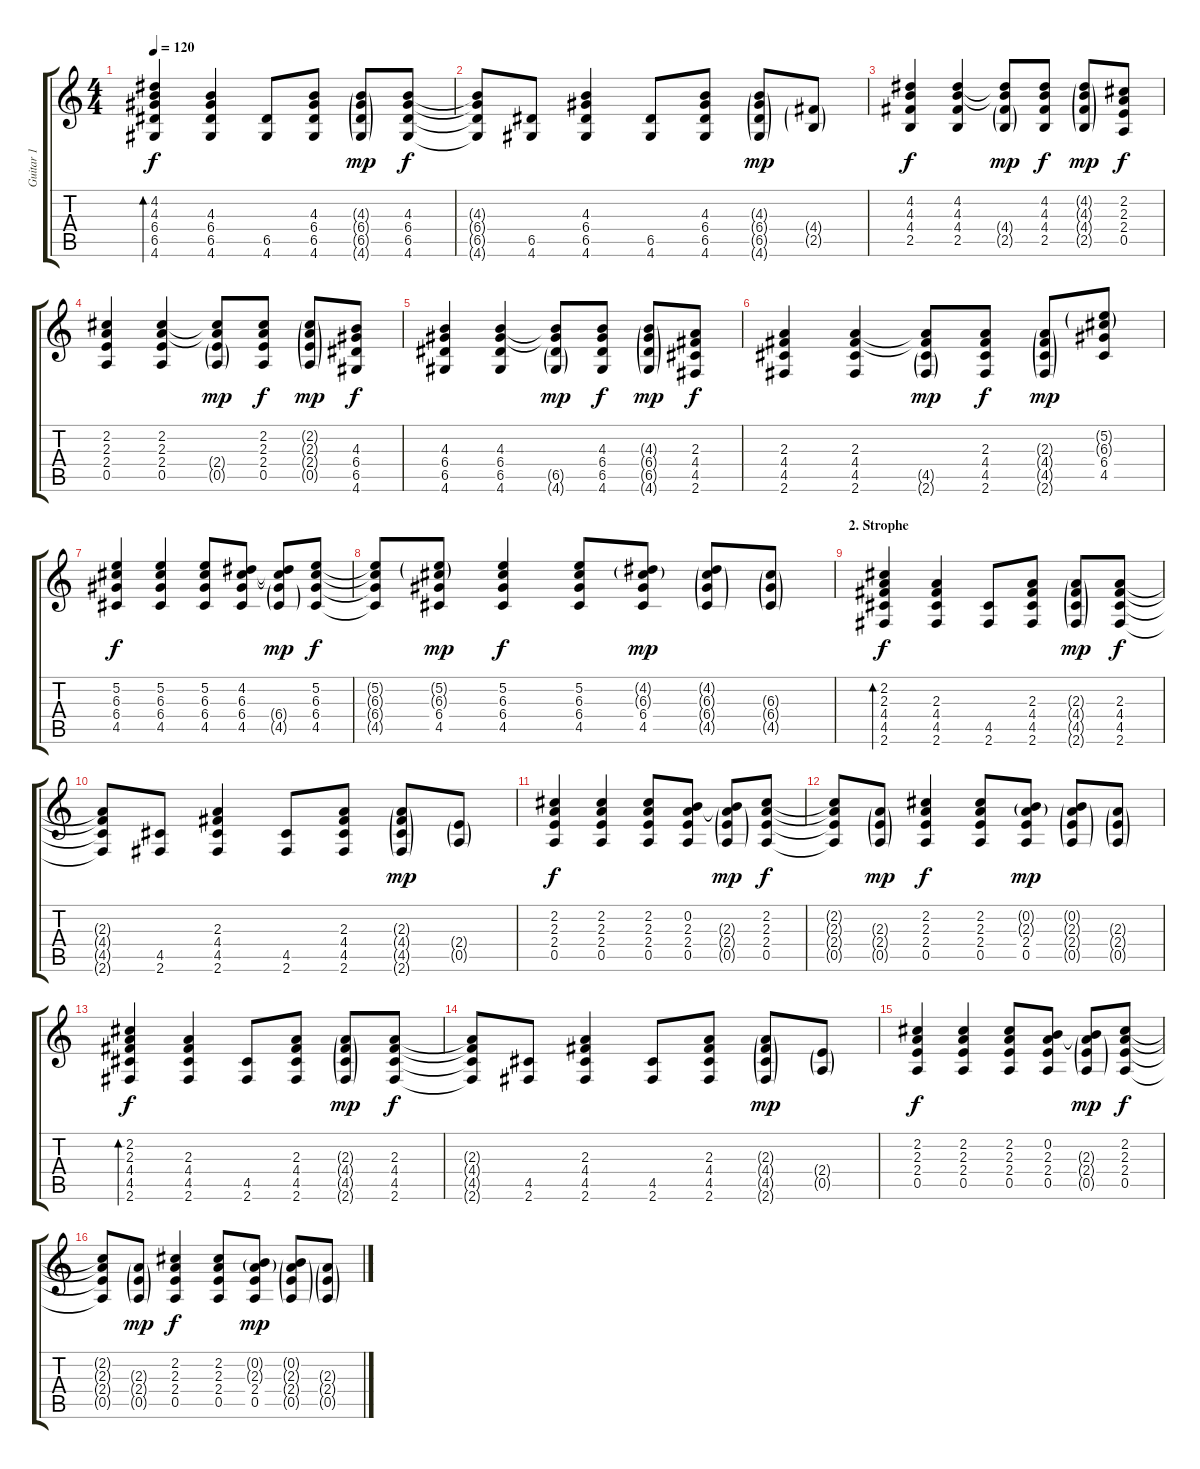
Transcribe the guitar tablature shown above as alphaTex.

\track ("Guitar 1          " "Guitar 1  ") {instrument acousticguitarsteel}
\staff {score tabs}
\tuning (E4 B3 G3 D3 A2 E2) {hide}
\ts (4 4)
\tempo 120
\clef g2
\ks c
(4.2 4.3 6.4 6.5 4.6).4{bd 60 dy f} (4.3 6.4 6.5 4.6).4 (6.5 4.6).8 (4.3 6.4 6.5 4.6).8 (4.3{g} 6.4{g} 6.5{g} 4.6{g}).8{dy mp} (4.3 6.4 6.5 4.6).8{dy f} |
(4.3{t} 6.4{t} 6.5{t} 4.6{t}).8 (6.5 4.6).8 (4.3 6.4 6.5 4.6).4 (6.5 4.6).8 (4.3 6.4 6.5 4.6).8 (4.3{g} 6.4{g} 6.5{g} 4.6{g}).8{dy mp} (4.4{g} 2.5{g}).8 |
(4.2 4.3 4.4 2.5).4{dy f} (4.2 4.3 4.4 2.5).4 (4.2{t} 4.3{t} 4.4{g} 2.5{g}).8{dy mp} (4.2 4.3 4.4 2.5).8{dy f} (4.2{g} 4.3{g} 4.4{g} 2.5{g}).8{dy mp} (2.2 2.3 2.4 0.5).8{dy f} |
(2.2 2.3 2.4 0.5).4 (2.2 2.3 2.4 0.5).4 (2.2{t} 2.3{t} 2.4{g} 0.5{g}).8{dy mp} (2.2 2.3 2.4 0.5).8{dy f} (2.2{g} 2.3{g} 2.4{g} 0.5{g}).8{dy mp} (4.3 6.4 6.5 4.6).8{dy f} |
(4.3 6.4 6.5 4.6).4 (4.3 6.4 6.5 4.6).4 (4.3{t} 6.4{t} 6.5{g} 4.6{g}).8{dy mp} (4.3 6.4 6.5 4.6).8{dy f} (4.3{g} 6.4{g} 6.5{g} 4.6{g}).8{dy mp} (2.3 4.4 4.5 2.6).8{dy f} |
(2.3 4.4 4.5 2.6).4 (2.3 4.4 4.5 2.6).4 (2.3{t} 4.4{t} 4.5{g} 2.6{g}).8{dy mp} (2.3 4.4 4.5 2.6).8{dy f} (2.3{g} 4.4{g} 4.5{g} 2.6{g}).8{dy mp} (5.2{g} 6.3{g} 6.4 4.5).8 |
(5.2 6.3 6.4 4.5).4{dy f} (5.2 6.3 6.4 4.5).4 (5.2 6.3 6.4 4.5).8 (4.2 6.3 6.4 4.5).8 (4.2{t} 6.3{t} 6.4{g} 4.5{g}).8{dy mp} (5.2 6.3 6.4 4.5).8{dy f} |
(5.2{t} 6.3{t} 6.4{t} 4.5{t}).8 (5.2{g} 6.3{g} 6.4 4.5).8{dy mp} (5.2 6.3 6.4 4.5).4{dy f} (5.2 6.3 6.4 4.5).8 (4.2{g} 6.3{g} 6.4 4.5).8{dy mp} (4.2{g} 6.3{g} 6.4{g} 4.5{g}).8 (6.3{g} 6.4{g} 4.5{g}).8 |
\section ("" "2. Strophe")
(2.2 2.3 4.4 4.5 2.6).4{bd 60 dy f} (2.3 4.4 4.5 2.6).4 (4.5 2.6).8 (2.3 4.4 4.5 2.6).8 (2.3{g} 4.4{g} 4.5{g} 2.6{g}).8{dy mp} (2.3 4.4 4.5 2.6).8{dy f} |
(2.3{t} 4.4{t} 4.5{t} 2.6{t}).8 (4.5 2.6).8 (2.3 4.4 4.5 2.6).4 (4.5 2.6).8 (2.3 4.4 4.5 2.6).8 (2.3{g} 4.4{g} 4.5{g} 2.6{g}).8{dy mp} (2.4{g} 0.5{g}).8 |
(2.2 2.3 2.4 0.5).4{dy f} (2.2 2.3 2.4 0.5).4 (2.2 2.3 2.4 0.5).8 (0.2 2.3 2.4 0.5).8 (0.2{t} 2.3{g} 2.4{g} 0.5{g}).8{dy mp} (2.2 2.3 2.4 0.5).8{dy f} |
(2.2{t} 2.3{t} 2.4{t} 0.5{t}).8 (2.3{g} 2.4{g} 0.5{g}).8{dy mp} (2.2 2.3 2.4 0.5).4{dy f} (2.2 2.3 2.4 0.5).8 (0.2{g} 2.3{g} 2.4 0.5).8{dy mp} (0.2{g} 2.3{g} 2.4{g} 0.5{g}).8 (2.3{g} 2.4{g} 0.5{g}).8 |
(2.2 2.3 4.4 4.5 2.6).4{bd 60 dy f} (2.3 4.4 4.5 2.6).4 (4.5 2.6).8 (2.3 4.4 4.5 2.6).8 (2.3{g} 4.4{g} 4.5{g} 2.6{g}).8{dy mp} (2.3 4.4 4.5 2.6).8{dy f} |
(2.3{t} 4.4{t} 4.5{t} 2.6{t}).8 (4.5 2.6).8 (2.3 4.4 4.5 2.6).4 (4.5 2.6).8 (2.3 4.4 4.5 2.6).8 (2.3{g} 4.4{g} 4.5{g} 2.6{g}).8{dy mp} (2.4{g} 0.5{g}).8 |
(2.2 2.3 2.4 0.5).4{dy f} (2.2 2.3 2.4 0.5).4 (2.2 2.3 2.4 0.5).8 (0.2 2.3 2.4 0.5).8 (0.2{t} 2.3{g} 2.4{g} 0.5{g}).8{dy mp} (2.2 2.3 2.4 0.5).8{dy f} |
(2.2{t} 2.3{t} 2.4{t} 0.5{t}).8 (2.3{g} 2.4{g} 0.5{g}).8{dy mp} (2.2 2.3 2.4 0.5).4{dy f} (2.2 2.3 2.4 0.5).8 (0.2{g} 2.3{g} 2.4 0.5).8{dy mp} (0.2{g} 2.3{g} 2.4{g} 0.5{g}).8 (2.3{g} 2.4{g} 0.5{g}).8
